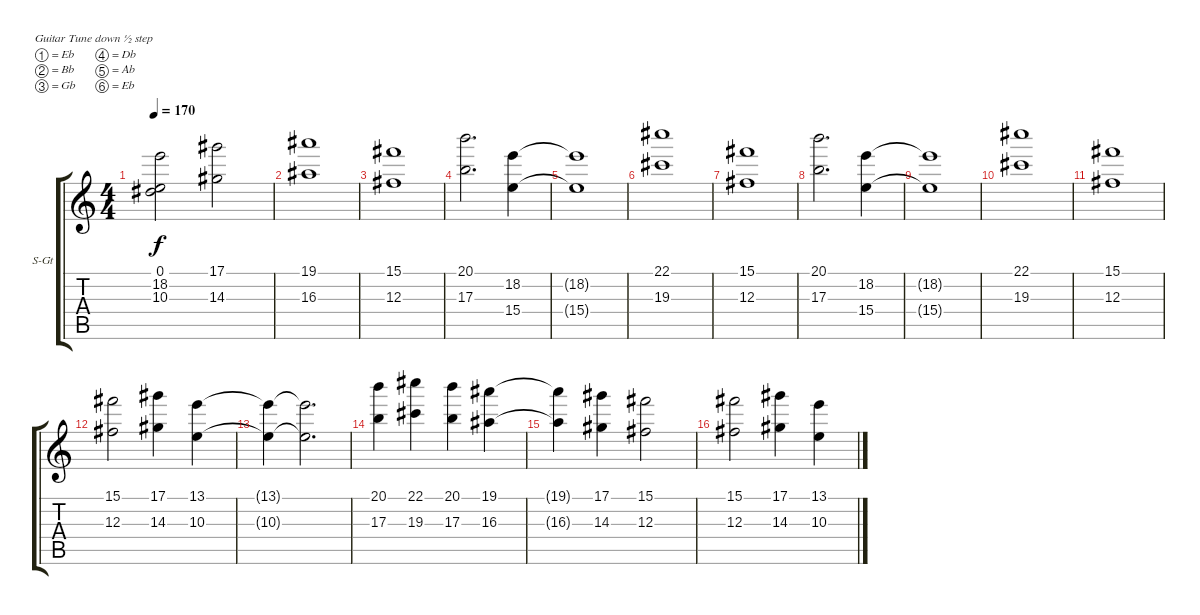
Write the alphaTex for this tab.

\bracketExtendMode groupsimilarinstruments
\firstSystemTrackNameOrientation horizontal
\otherSystemsTrackNameOrientation horizontal
\track ("Дмитрий Иванов" "S-Gt") {instrument stringensemble1}
\staff {score tabs}
\tuning (Eb4 Bb3 Gb3 Db3 Ab2 Eb2)
\displaytranspose 12
\ts (4 4)
\tempo 170
\clef g2
\ks c
(0.1{t} 18.2{t} 10.3{t}).2{dy f} (17.1 14.3).2 |
(19.1 16.3).1 |
(15.1 12.3).1 |
(20.1 17.3).2{d} (18.2 15.4).4 |
(18.2{t} 15.4{t}).1 |
(22.1 19.3).1 |
(15.1 12.3).1 |
(20.1 17.3).2{d} (18.2 15.4).4 |
(18.2{t} 15.4{t}).1 |
(22.1 19.3).1 |
(15.1 12.3).1 |
(15.1 12.3).2 (17.1 14.3).4 (13.1 10.3).4 |
(10.3{t} 13.1{t}).4 (13.1{t} 10.3{t}).2{d} |
(20.1 17.3).4 (22.1 19.3).4 (20.1 17.3).4 (19.1 16.3).4 |
(19.1{t} 16.3{t}).4 (17.1 14.3).4 (15.1 12.3).2 |
(15.1 12.3).2 (17.1 14.3).4 (13.1 10.3).4
